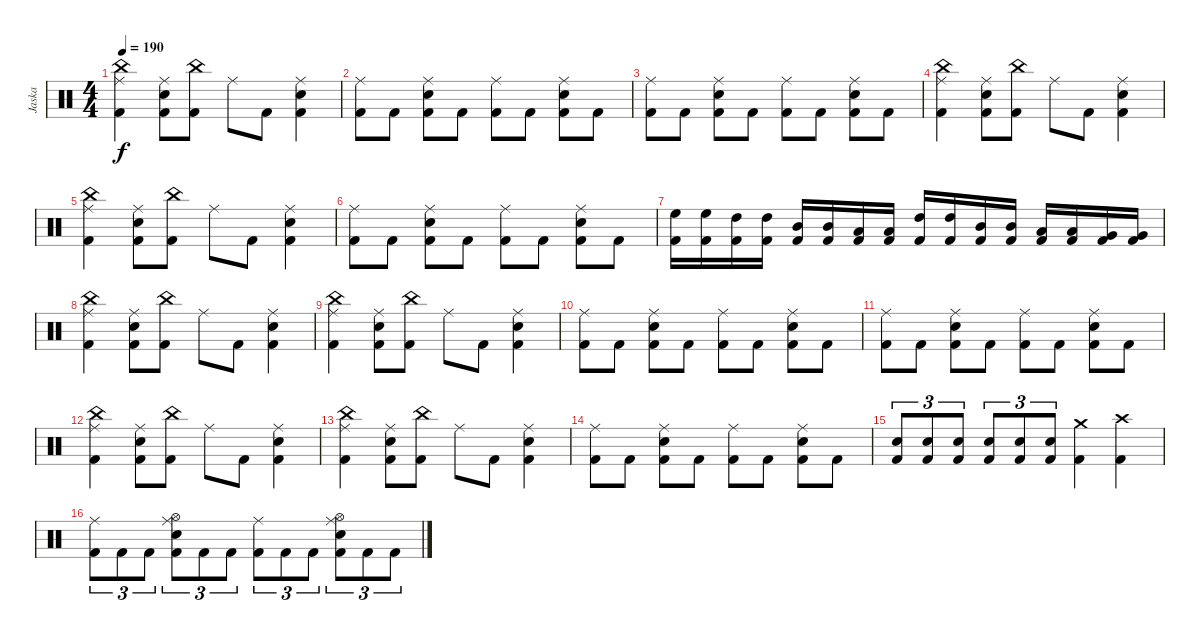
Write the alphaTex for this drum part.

\track ("Jaska" "Jaska") {instrument percussion}
\staff {score}
\articulation defaults
\ts (4 4)
\tempo 190
\clef neutral
\ks c
("China (hit)" "Ride (middle)" "Kick (hit) 2").4{dy f} ("Ride (middle)" "Snare (hit) 2" "Kick (hit) 2").8 ("China (hit)" "Kick (hit) 2").8 "Ride (middle)".8 "Kick (hit) 2".8 ("Ride (middle)" "Snare (hit) 2" "Kick (hit) 2").4 |
("Ride (middle)" "Kick (hit) 2").8 "Kick (hit) 2".8 ("Ride (middle)" "Snare (hit) 2" "Kick (hit) 2").8 "Kick (hit) 2".8 ("Ride (middle)" "Kick (hit) 2").8 "Kick (hit) 2".8 ("Ride (middle)" "Snare (hit) 2" "Kick (hit) 2").8 "Kick (hit) 2".8 |
("Ride (middle)" "Kick (hit) 2").8 "Kick (hit) 2".8 ("Ride (middle)" "Snare (hit) 2" "Kick (hit) 2").8 "Kick (hit) 2".8 ("Ride (middle)" "Kick (hit) 2").8 "Kick (hit) 2".8 ("Ride (middle)" "Snare (hit) 2" "Kick (hit) 2").8 "Kick (hit) 2".8 |
("China (hit)" "Ride (middle)" "Kick (hit) 2").4 ("Ride (middle)" "Snare (hit) 2" "Kick (hit) 2").8 ("China (hit)" "Kick (hit) 2").8 "Ride (middle)".8 "Kick (hit) 2".8 ("Ride (middle)" "Snare (hit) 2" "Kick (hit) 2").4 |
("China (hit)" "Ride (middle)" "Kick (hit) 2").4 ("Ride (middle)" "Snare (hit) 2" "Kick (hit) 2").8 ("China (hit)" "Kick (hit) 2").8 "Ride (middle)".8 "Kick (hit) 2".8 ("Ride (middle)" "Snare (hit) 2" "Kick (hit) 2").4 |
("Ride (middle)" "Kick (hit) 2").8 "Kick (hit) 2".8 ("Ride (middle)" "Snare (hit) 2" "Kick (hit) 2").8 "Kick (hit) 2".8 ("Ride (middle)" "Kick (hit) 2").8 "Kick (hit) 2".8 ("Ride (middle)" "Snare (hit) 2" "Kick (hit) 2").8 "Kick (hit) 2".8 |
("High Floor Tom (hit)" "Kick (hit) 2").16 ("High Floor Tom (hit)" "Kick (hit) 2").16 ("High Tom (hit)" "Kick (hit) 2").16 ("High Tom (hit)" "Kick (hit) 2").16 ("Mid Tom (hit)" "Kick (hit) 2").16 ("Mid Tom (hit)" "Kick (hit) 2").16 ("Low Tom (hit)" "Kick (hit) 2").16 ("Low Tom (hit)" "Kick (hit) 2").16 ("High Tom (hit)" "Kick (hit) 2").16 ("High Tom (hit)" "Kick (hit) 2").16 ("Mid Tom (hit)" "Kick (hit) 2").16 ("Mid Tom (hit)" "Kick (hit) 2").16 ("Low Tom (hit)" "Kick (hit) 2").16 ("Low Tom (hit)" "Kick (hit) 2").16 ("Very Low Tom (hit)" "Kick (hit) 2").16 ("Very Low Tom (hit)" "Kick (hit) 2").16 |
("China (hit)" "Ride (middle)" "Kick (hit) 2").4 ("Ride (middle)" "Snare (hit) 2" "Kick (hit) 2").8 ("China (hit)" "Kick (hit) 2").8 "Ride (middle)".8 "Kick (hit) 2".8 ("Ride (middle)" "Snare (hit) 2" "Kick (hit) 2").4 |
("China (hit)" "Ride (middle)" "Kick (hit) 2").4 ("Ride (middle)" "Snare (hit) 2" "Kick (hit) 2").8 ("China (hit)" "Kick (hit) 2").8 "Ride (middle)".8 "Kick (hit) 2".8 ("Ride (middle)" "Snare (hit) 2" "Kick (hit) 2").4 |
("Ride (middle)" "Kick (hit) 2").8 "Kick (hit) 2".8 ("Ride (middle)" "Snare (hit) 2" "Kick (hit) 2").8 "Kick (hit) 2".8 ("Ride (middle)" "Kick (hit) 2").8 "Kick (hit) 2".8 ("Ride (middle)" "Snare (hit) 2" "Kick (hit) 2").8 "Kick (hit) 2".8 |
("Ride (middle)" "Kick (hit) 2").8 "Kick (hit) 2".8 ("Ride (middle)" "Snare (hit) 2" "Kick (hit) 2").8 "Kick (hit) 2".8 ("Ride (middle)" "Kick (hit) 2").8 "Kick (hit) 2".8 ("Ride (middle)" "Snare (hit) 2" "Kick (hit) 2").8 "Kick (hit) 2".8 |
("China (hit)" "Ride (middle)" "Kick (hit) 2").4 ("Ride (middle)" "Snare (hit) 2" "Kick (hit) 2").8 ("China (hit)" "Kick (hit) 2").8 "Ride (middle)".8 "Kick (hit) 2".8 ("Ride (middle)" "Snare (hit) 2" "Kick (hit) 2").4 |
("China (hit)" "Ride (middle)" "Kick (hit) 2").4 ("Ride (middle)" "Snare (hit) 2" "Kick (hit) 2").8 ("China (hit)" "Kick (hit) 2").8 "Ride (middle)".8 "Kick (hit) 2".8 ("Ride (middle)" "Snare (hit) 2" "Kick (hit) 2").4 |
("Ride (middle)" "Kick (hit) 2").8 "Kick (hit) 2".8 ("Ride (middle)" "Snare (hit) 2" "Kick (hit) 2").8 "Kick (hit) 2".8 ("Ride (middle)" "Kick (hit) 2").8 "Kick (hit) 2".8 ("Ride (middle)" "Snare (hit) 2" "Kick (hit) 2").8 "Kick (hit) 2".8 |
("Snare (hit) 2" "Kick (hit) 2").8{tu (3 2)} ("Snare (hit) 2" "Kick (hit) 2").8{tu (3 2)} ("Snare (hit) 2" "Kick (hit) 2").8{tu (3 2)} ("Snare (hit) 2" "Kick (hit) 2").8{tu (3 2)} ("Snare (hit) 2" "Kick (hit) 2").8{tu (3 2)} ("Snare (hit) 2" "Kick (hit) 2").8{tu (3 2)} ("Crash medium (hit)" "Kick (hit) 2").4 ("Crash high (hit)" "Kick (hit) 2").4 |
("Ride (middle)" "Kick (hit) 2").8{tu (3 2)} "Kick (hit) 2".8{tu (3 2)} "Kick (hit) 2".8{tu (3 2)} ("Ride (middle)" "Hi-Hat (open)" "Snare (hit) 2" "Kick (hit) 2").8{tu (3 2)} "Kick (hit) 2".8{tu (3 2)} "Kick (hit) 2".8{tu (3 2)} ("Ride (middle)" "Kick (hit) 2").8{tu (3 2)} "Kick (hit) 2".8{tu (3 2)} "Kick (hit) 2".8{tu (3 2)} ("Ride (middle)" "Hi-Hat (open)" "Snare (hit) 2" "Kick (hit) 2").8{tu (3 2)} "Kick (hit) 2".8{tu (3 2)} "Kick (hit) 2".8{tu (3 2)}
